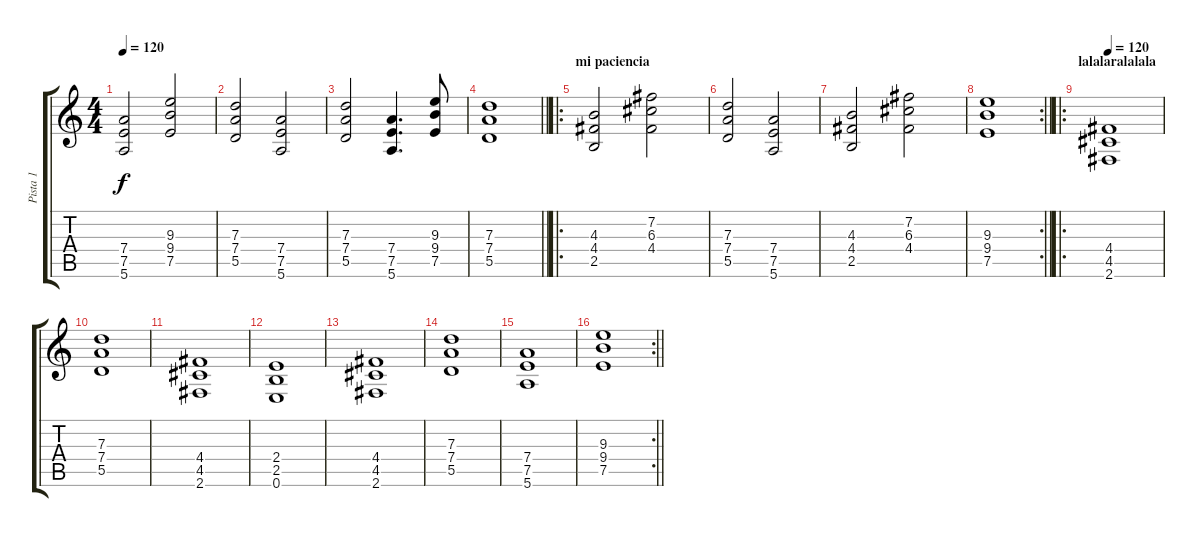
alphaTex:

\track ("Pista 1" "Pista 1") {instrument overdrivenguitar}
\staff {score tabs}
\tuning (E4 B3 G3 D3 A2 E2) {hide}
\ts (4 4)
\tempo 120
\clef g2
\ks c
(7.4 7.5 5.6).2{dy f} (9.3 9.4 7.5).2 |
(7.3 7.4 5.5).2 (7.4 7.5 5.6).2 |
(7.3 7.4 5.5).2 (7.4 7.5 5.6).4{d} (9.3 9.4 7.5).8 |
\barLineRight lightlight
(7.3 7.4 5.5).1 |
\ro
\section ("" "mi paciencia")
(4.3 4.4 2.5).2 (7.2 6.3 4.4).2 |
(7.3 7.4 5.5).2 (7.4 7.5 5.6).2 |
(4.3 4.4 2.5).2 (7.2 6.3 4.4).2 |
\rc 2
\barLineRight lightlight
(9.3 9.4 7.5).1 |
\ro
\section ("" "lalalaralalala")
\tempo 120
(4.4 4.5 2.6).1 |
(7.3 7.4 5.5).1 |
(4.4 4.5 2.6).1 |
(2.4 2.5 0.6).1 |
(4.4 4.5 2.6).1 |
(7.3 7.4 5.5).1 |
(7.4 7.5 5.6).1 |
\rc 2
\barLineRight lightlight
(9.3 9.4 7.5).1
